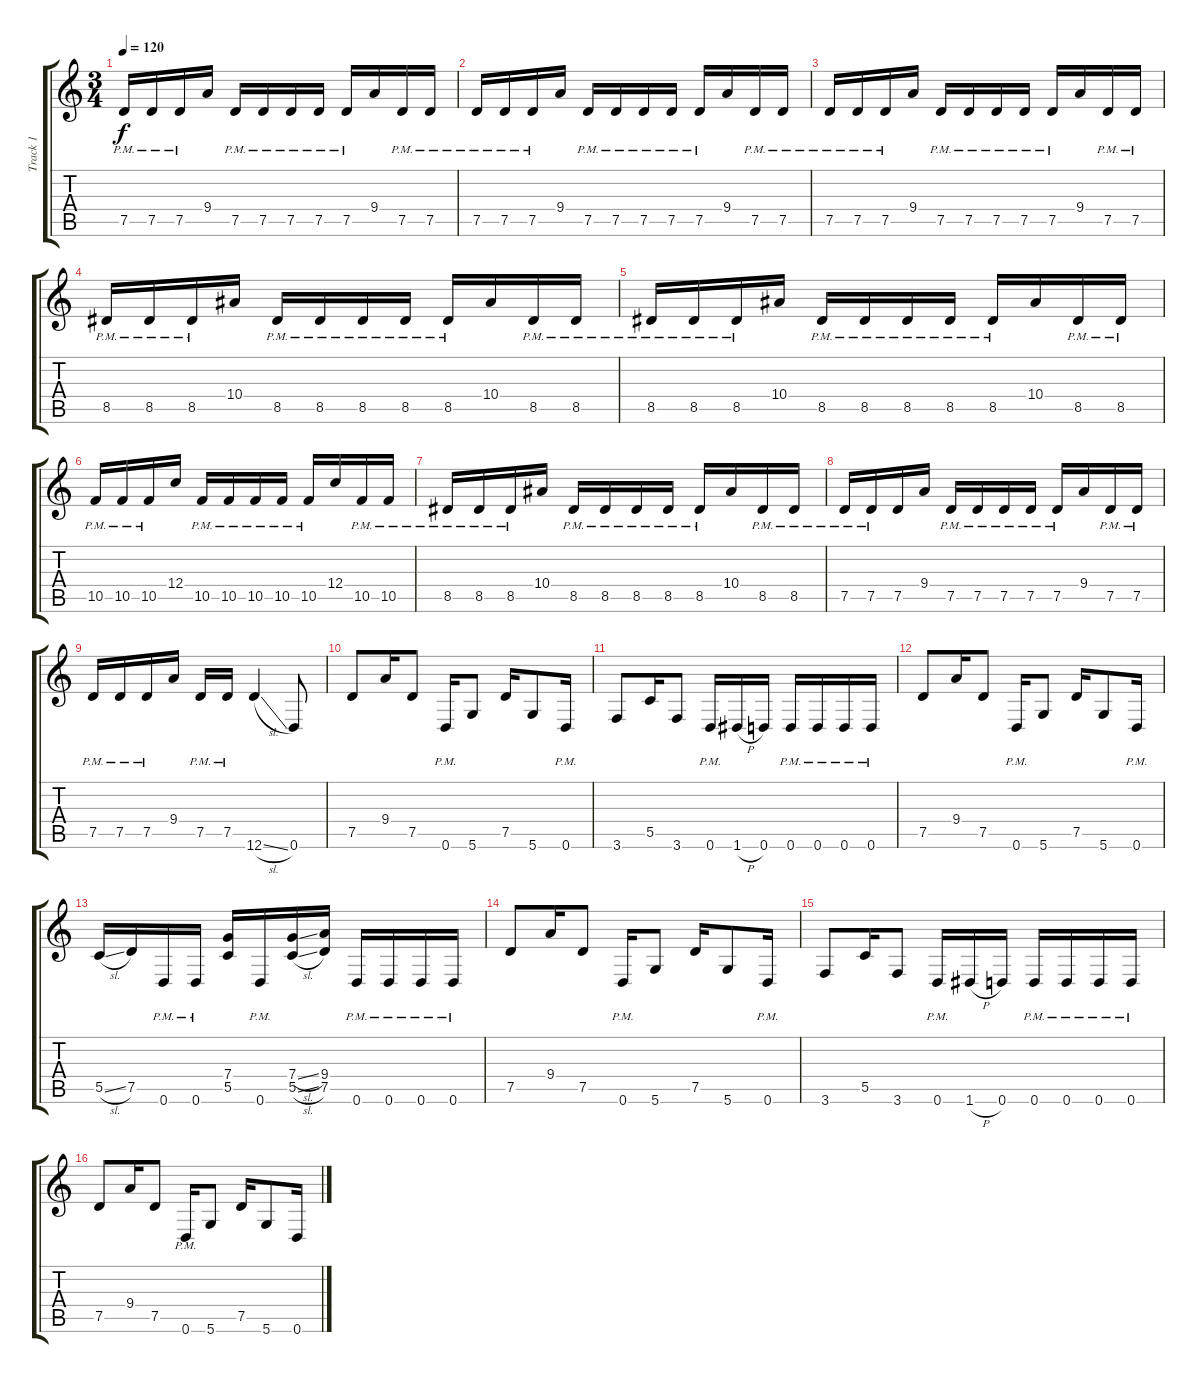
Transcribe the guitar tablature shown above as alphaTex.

\track ("Track 1" "Track 1") {instrument distortionguitar}
\staff {score tabs}
\tuning (D4 A3 F3 C3 G2 D2) {hide}
\ts (3 4)
\tempo 120
\clef g2
\ks c
7.5{pm}.16{dy f} 7.5{pm}.16 7.5{pm}.16 9.4.16 7.5{pm}.16 7.5{pm}.16 7.5{pm}.16 7.5{pm}.16 7.5{pm}.16 9.4.16 7.5{pm}.16 7.5{pm}.16 |
7.5{pm}.16 7.5{pm}.16 7.5{pm}.16 9.4.16 7.5{pm}.16 7.5{pm}.16 7.5{pm}.16 7.5{pm}.16 7.5{pm}.16 9.4.16 7.5{pm}.16 7.5{pm}.16 |
7.5{pm}.16 7.5{pm}.16 7.5{pm}.16 9.4.16 7.5{pm}.16 7.5{pm}.16 7.5{pm}.16 7.5{pm}.16 7.5{pm}.16 9.4.16 7.5{pm}.16 7.5{pm}.16 |
8.5{pm}.16 8.5{pm}.16 8.5{pm}.16 10.4.16 8.5{pm}.16 8.5{pm}.16 8.5{pm}.16 8.5{pm}.16 8.5{pm}.16 10.4.16 8.5{pm}.16 8.5{pm}.16 |
8.5{pm}.16 8.5{pm}.16 8.5{pm}.16 10.4.16 8.5{pm}.16 8.5{pm}.16 8.5{pm}.16 8.5{pm}.16 8.5{pm}.16 10.4.16 8.5{pm}.16 8.5{pm}.16 |
10.5{pm}.16 10.5{pm}.16 10.5{pm}.16 12.4.16 10.5{pm}.16 10.5{pm}.16 10.5{pm}.16 10.5{pm}.16 10.5{pm}.16 12.4.16 10.5{pm}.16 10.5{pm}.16 |
8.5{pm}.16 8.5{pm}.16 8.5{pm}.16 10.4.16 8.5{pm}.16 8.5{pm}.16 8.5{pm}.16 8.5{pm}.16 8.5{pm}.16 10.4.16 8.5{pm}.16 8.5{pm}.16 |
7.5{pm}.16 7.5{pm}.16 7.5.16 9.4.16 7.5{pm}.16 7.5{pm}.16 7.5{pm}.16 7.5{pm}.16 7.5{pm}.16 9.4.16 7.5{pm}.16 7.5{pm}.16 |
7.5{pm}.16 7.5{pm}.16 7.5{pm}.16 9.4.16 7.5{pm}.16 7.5{pm}.16 12.6{sl}.4 0.6.8 |
7.5.8 9.4.16 7.5.8 0.6{pm}.16 5.6.8 7.5.16 5.6.8 0.6{pm}.16 |
3.6.8 5.5.16 3.6.8 0.6{pm}.16 1.6{h}.16 0.6.16 0.6{pm}.16 0.6{pm}.16 0.6{pm}.16 0.6{pm}.16 |
7.5.8 9.4.16 7.5.8 0.6{pm}.16 5.6.8 7.5.16 5.6.8 0.6{pm}.16 |
5.5{sl}.16 7.5.16 0.6{pm}.16 0.6{pm}.16 (7.4 5.5).16 0.6{pm}.16 (7.4{sl} 5.5{sl}).16 (9.4 7.5).16 0.6{pm}.16 0.6{pm}.16 0.6{pm}.16 0.6{pm}.16 |
7.5.8 9.4.16 7.5.8 0.6{pm}.16 5.6.8 7.5.16 5.6.8 0.6{pm}.16 |
3.6.8 5.5.16 3.6.8 0.6{pm}.16 1.6{h}.16 0.6.16 0.6{pm}.16 0.6{pm}.16 0.6{pm}.16 0.6{pm}.16 |
7.5.8 9.4.16 7.5.8 0.6{pm}.16 5.6.8 7.5.16 5.6.8 0.6.16
